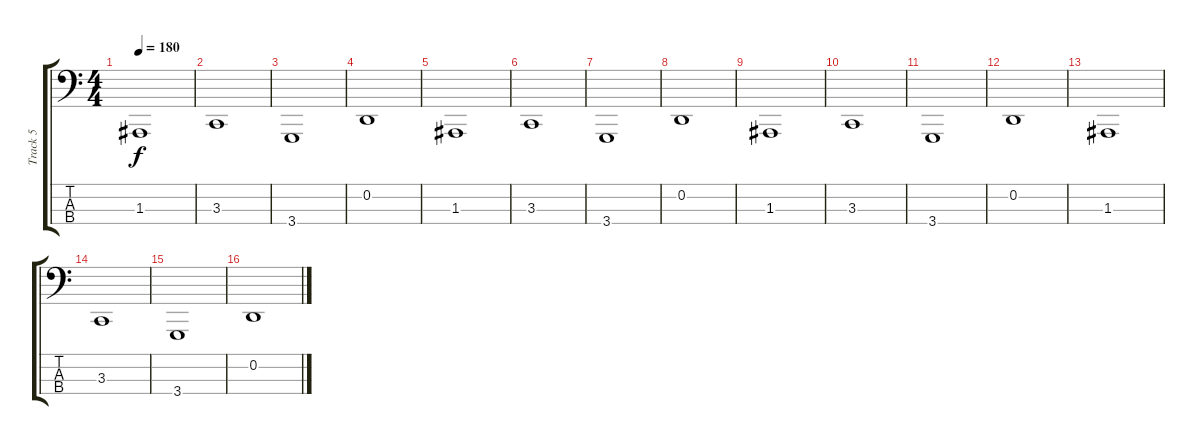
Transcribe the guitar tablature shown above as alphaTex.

\track ("Track 5" "Track 5") {instrument lead1square}
\staff {score tabs}
\tuning (G2 D2 A1 E1) {hide}
\ts (4 4)
\tempo 180
\clef f4
\ks c
1.3.1{dy f} |
3.3.1 |
3.4.1 |
0.2.1 |
1.3.1 |
3.3.1 |
3.4.1 |
0.2.1 |
1.3.1 |
3.3.1 |
3.4.1 |
0.2.1 |
1.3.1 |
3.3.1 |
3.4.1 |
0.2.1
